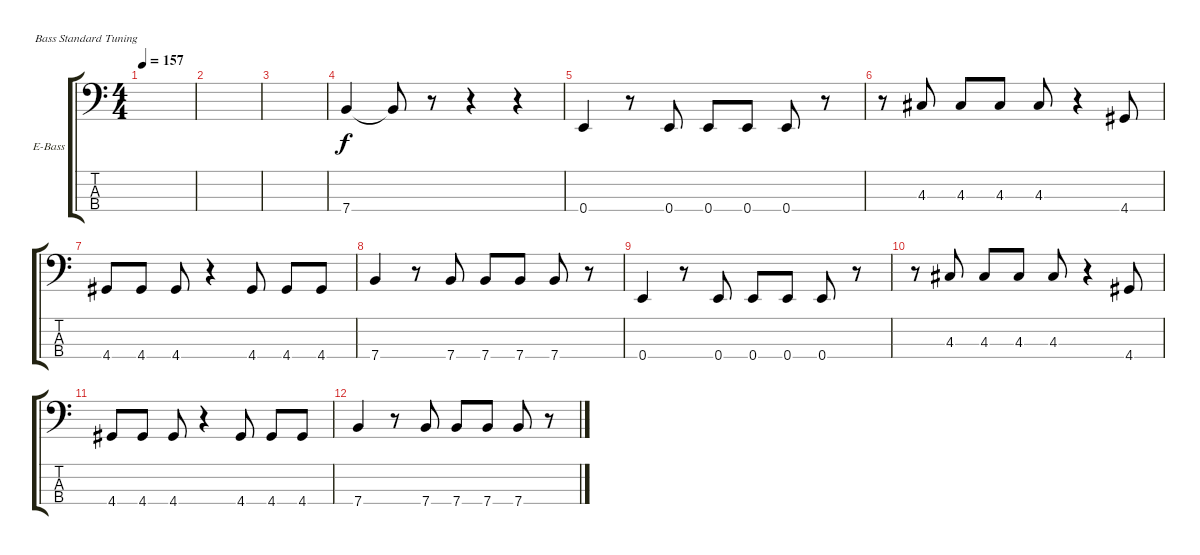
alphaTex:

\defaultSystemsLayout 4
\bracketExtendMode groupsimilarinstruments
\firstSystemTrackNameOrientation horizontal
\otherSystemsTrackNameOrientation horizontal
\track ("Electric Bass" "E-Bass") {instrument electricbassfinger}
\staff {score tabs}
\tuning (G2 D2 A1 E1)
\ts (4 4)
\tempo 157
\clef f4
\ks c
|
|
|
7.4.4 7.4{t}.8 r.8 r.4 r.4 |
0.4.4 r.8 0.4.8 0.4.8 0.4.8 0.4.8 r.8 |
r.8 4.3.8 4.3.8 4.3.8 4.3.8 r.4 4.4.8 |
4.4.8 4.4.8 4.4.8 r.4 4.4.8 4.4.8 4.4.8 |
7.4.4 r.8 7.4.8 7.4.8 7.4.8 7.4.8 r.8 |
0.4.4 r.8 0.4.8 0.4.8 0.4.8 0.4.8 r.8 |
r.8 4.3.8 4.3.8 4.3.8 4.3.8 r.4 4.4.8 |
4.4.8 4.4.8 4.4.8 r.4 4.4.8 4.4.8 4.4.8 |
7.4.4 r.8 7.4.8 7.4.8 7.4.8 7.4.8 r.8
